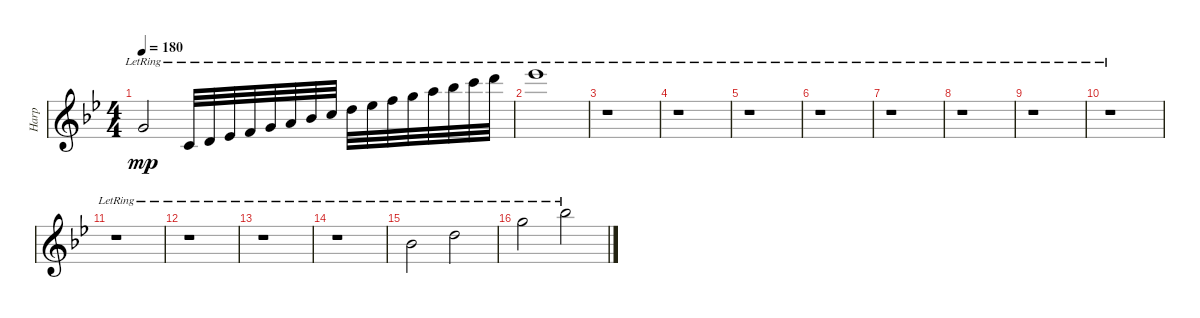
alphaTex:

\track ("Harp" "Harp") {instrument orchestralharp}
\staff {score}
\tuning (E4 B3 G3 D3 A2 E2 B1) {hide}
\ts (4 4)
\tempo 180
\clef g2
\ks bb
3.1{lr}.2{dy mp} 1.2{lr}.32 3.2{lr}.32 4.2{lr}.32 1.1{lr}.32 3.1{lr}.32 5.1{lr}.32 6.1{lr}.32 8.1{lr}.32 10.1{lr}.32 11.1{lr}.32 13.1{lr}.32 15.1{lr}.32 17.1{lr}.32 18.1{lr}.32 20.1{lr}.32 22.1{lr}.32 |
23.1{lr}.1 |
r.1 |
r.1 |
r.1 |
r.1 |
r.1 |
r.1 |
r.1 |
r.1 |
r.1 |
r.1 |
r.1 |
r.1 |
6.1{lr}.2 10.1{lr}.2 |
15.1{lr}.2 18.1{lr}.2
